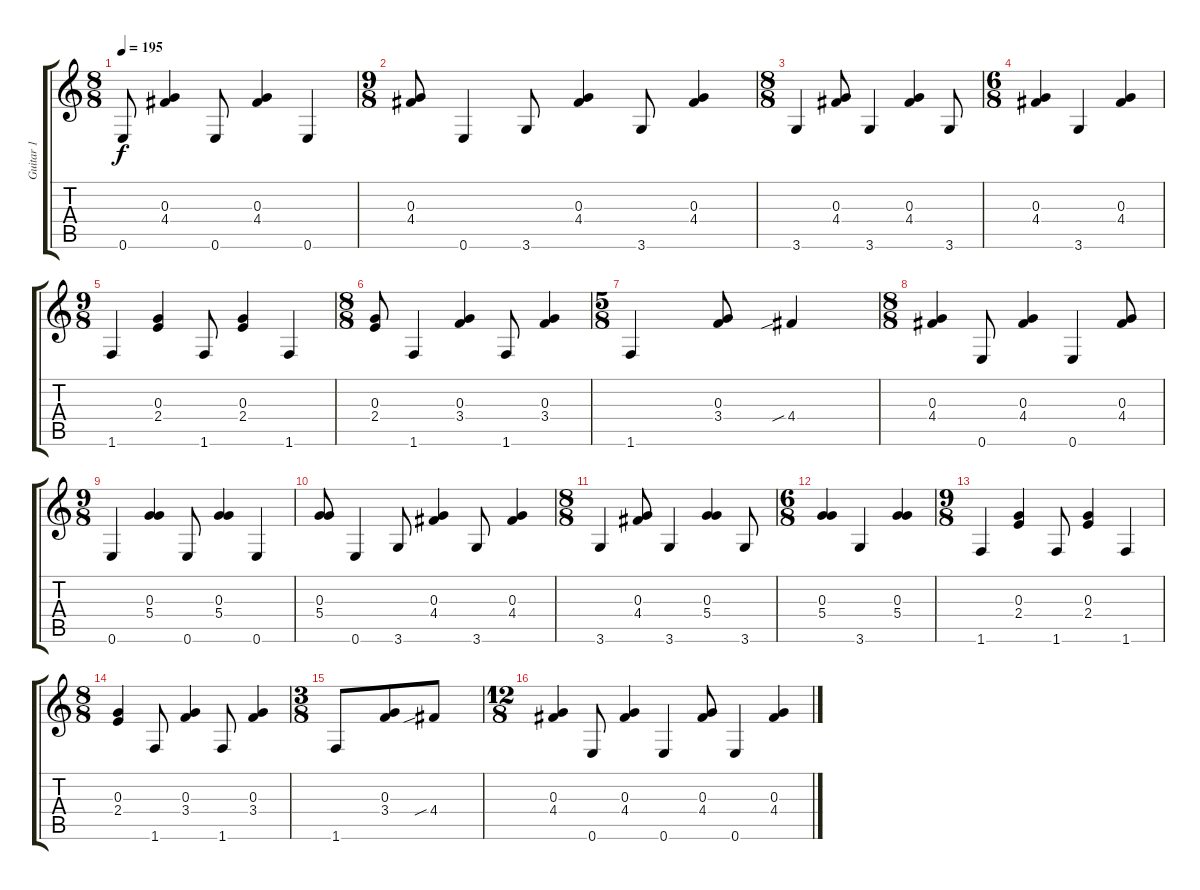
\track ("Guitar 1" "Guitar 1") {instrument distortionguitar}
\staff {score tabs}
\tuning (E4 B3 G3 D3 A2 E2) {hide}
\ts (8 8)
\tempo 195
\clef g2
\ks c
0.6.8{dy f} (0.3 4.4).4 0.6.8 (0.3 4.4).4 0.6.4 |
\ts (9 8)
(0.3 4.4).8 0.6.4 3.6.8 (0.3 4.4).4 3.6.8 (0.3 4.4).4 |
\ts (8 8)
3.6.4 (0.3 4.4).8 3.6.4 (0.3 4.4).4 3.6.8 |
\ts (6 8)
(0.3 4.4).4 3.6.4 (0.3 4.4).4 |
\ts (9 8)
1.6.4 (0.3 2.4).4 1.6.8 (0.3 2.4).4 1.6.4 |
\ts (8 8)
(0.3 2.4).8 1.6.4 (0.3 3.4).4 1.6.8 (0.3 3.4).4 |
\ts (5 8)
1.6.4 (0.3 3.4).8 4.4{sib}.4 |
\ts (8 8)
(0.3 4.4).4 0.6.8 (0.3 4.4).4 0.6.4 (0.3 4.4).8 |
\ts (9 8)
0.6.4 (0.3 5.4).4 0.6.8 (0.3 5.4).4 0.6.4 |
(0.3 5.4).8 0.6.4 3.6.8 (0.3 4.4).4 3.6.8 (0.3 4.4).4 |
\ts (8 8)
3.6.4 (0.3 4.4).8 3.6.4 (0.3 5.4).4 3.6.8 |
\ts (6 8)
(0.3 5.4).4 3.6.4 (0.3 5.4).4 |
\ts (9 8)
1.6.4 (0.3 2.4).4 1.6.8 (0.3 2.4).4 1.6.4 |
\ts (8 8)
(0.3 2.4).4 1.6.8 (0.3 3.4).4 1.6.8 (0.3 3.4).4 |
\ts (3 8)
1.6.8 (0.3 3.4).8 4.4{sib}.8 |
\ts (12 8)
(0.3 4.4).4 0.6.8 (0.3 4.4).4 0.6.4 (0.3 4.4).8 0.6.4 (0.3 4.4).4
